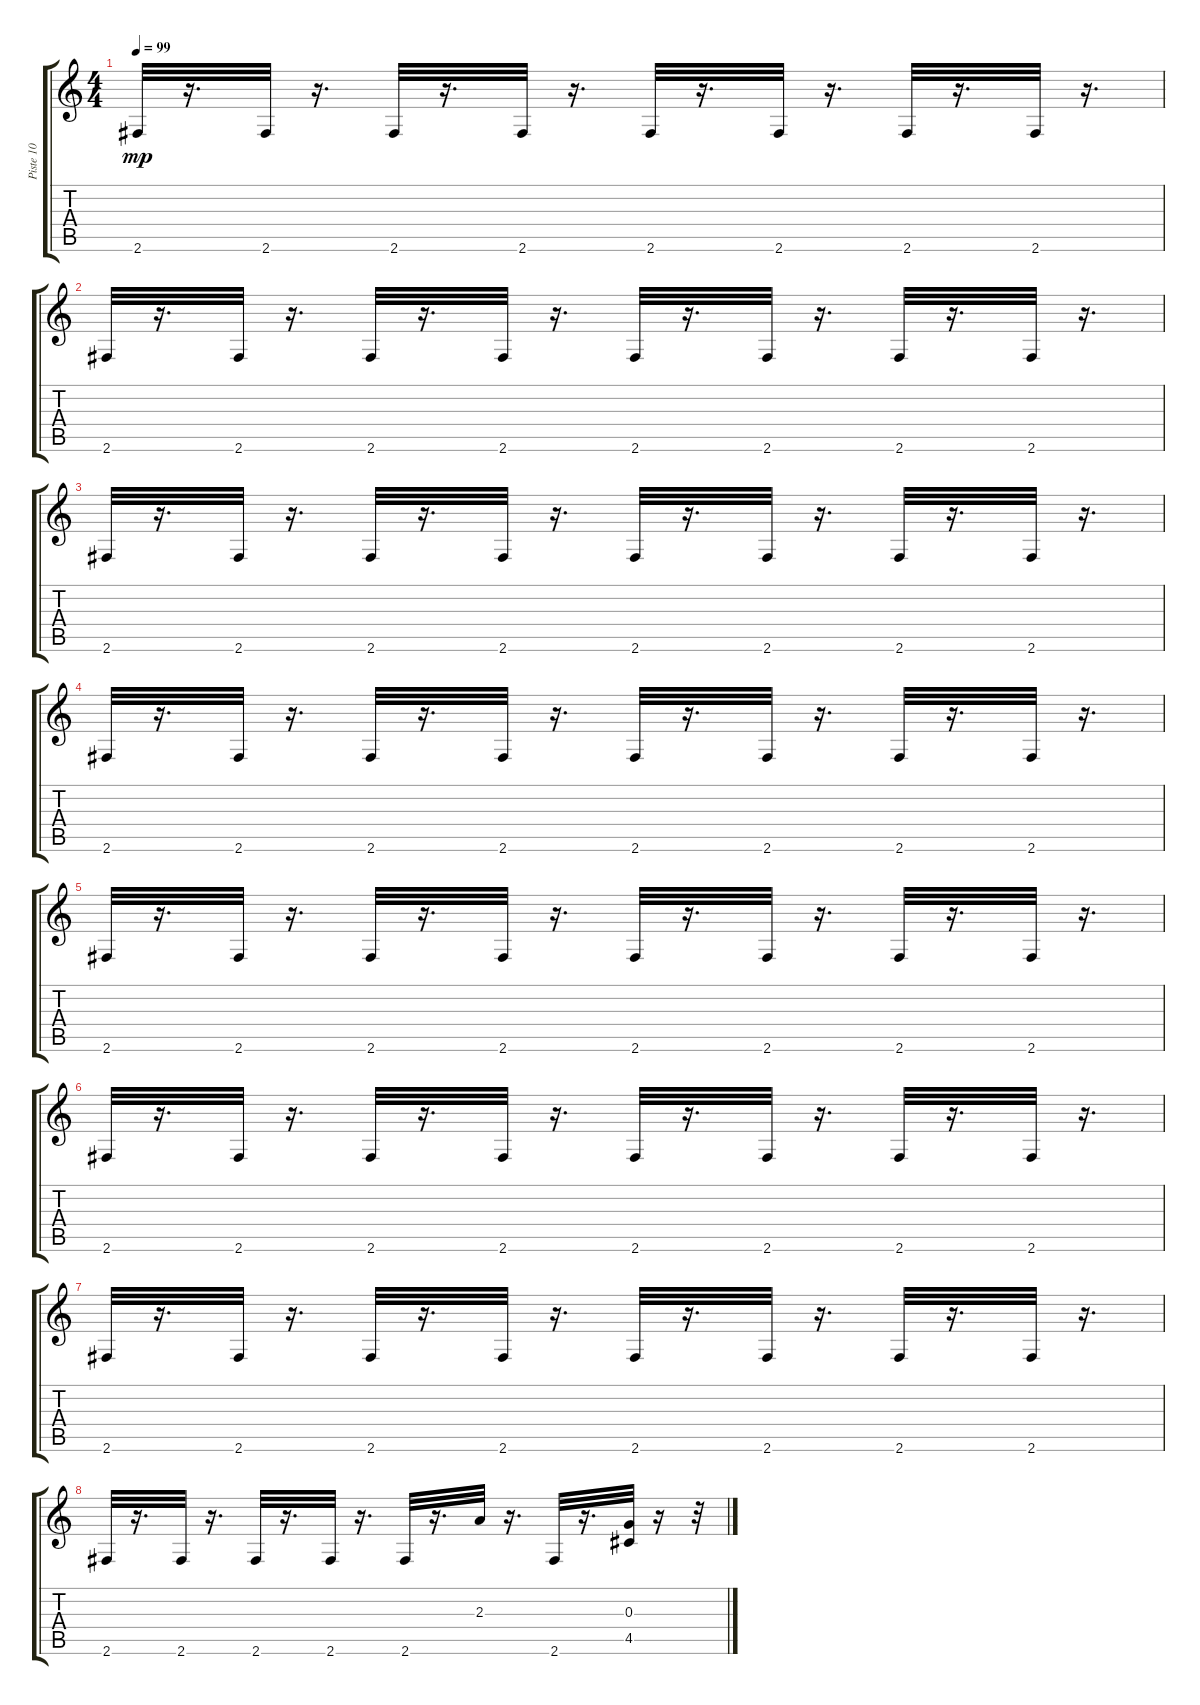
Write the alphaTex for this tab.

\track ("Piste 10" "Piste 10") {instrument acousticguitarsteel}
\staff {score tabs}
\tuning (E4 B3 G3 D3 A2 E2) {hide}
\ts (4 4)
\tempo 99
\clef g2
\ks c
2.6.32{dy mp} r.16{d} 2.6.32 r.16{d} 2.6.32 r.16{d} 2.6.32 r.16{d} 2.6.32 r.16{d} 2.6.32 r.16{d} 2.6.32 r.16{d} 2.6.32 r.16{d} |
2.6.32 r.16{d} 2.6.32 r.16{d} 2.6.32 r.16{d} 2.6.32 r.16{d} 2.6.32 r.16{d} 2.6.32 r.16{d} 2.6.32 r.16{d} 2.6.32 r.16{d} |
2.6.32 r.16{d} 2.6.32 r.16{d} 2.6.32 r.16{d} 2.6.32 r.16{d} 2.6.32 r.16{d} 2.6.32 r.16{d} 2.6.32 r.16{d} 2.6.32 r.16{d} |
2.6.32 r.16{d} 2.6.32 r.16{d} 2.6.32 r.16{d} 2.6.32 r.16{d} 2.6.32 r.16{d} 2.6.32 r.16{d} 2.6.32 r.16{d} 2.6.32 r.16{d} |
2.6.32 r.16{d} 2.6.32 r.16{d} 2.6.32 r.16{d} 2.6.32 r.16{d} 2.6.32 r.16{d} 2.6.32 r.16{d} 2.6.32 r.16{d} 2.6.32 r.16{d} |
2.6.32 r.16{d} 2.6.32 r.16{d} 2.6.32 r.16{d} 2.6.32 r.16{d} 2.6.32 r.16{d} 2.6.32 r.16{d} 2.6.32 r.16{d} 2.6.32 r.16{d} |
2.6.32 r.16{d} 2.6.32 r.16{d} 2.6.32 r.16{d} 2.6.32 r.16{d} 2.6.32 r.16{d} 2.6.32 r.16{d} 2.6.32 r.16{d} 2.6.32 r.16{d} |
2.6.32 r.16{d} 2.6.32 r.16{d} 2.6.32 r.16{d} 2.6.32 r.16{d} 2.6.32 r.16{d} 2.3.32 r.16{d} 2.6.32 r.16{d} (0.3 4.5).32 r.16 r.32
